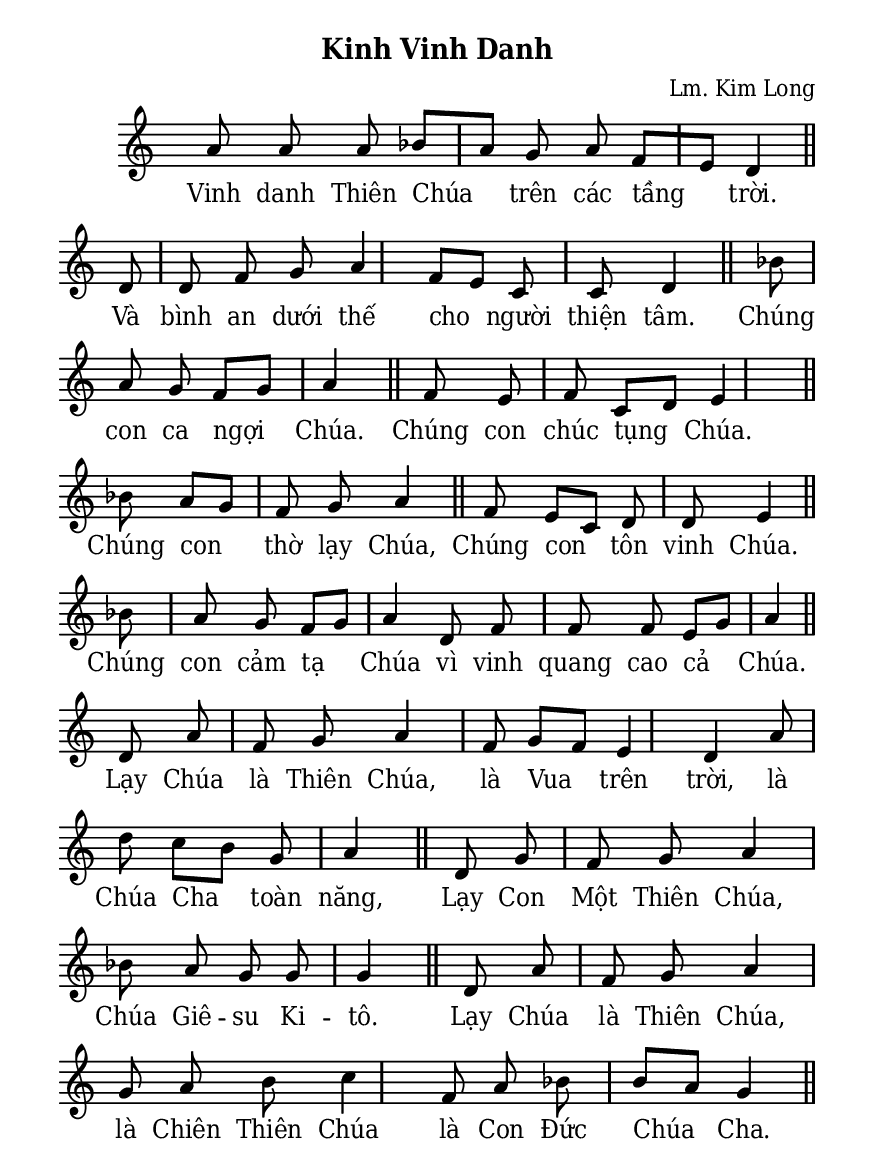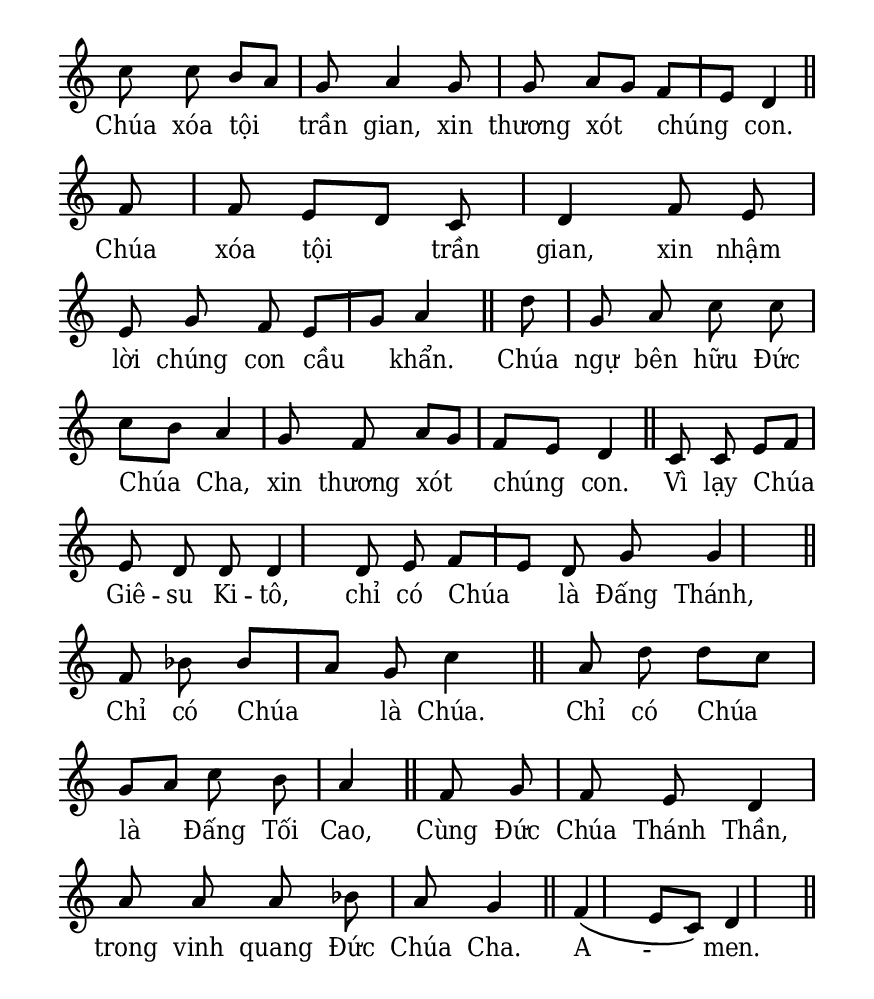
% Cài đặt chung\
\version "2.22.1"
\include "english.ly"
\include "gregorian.ly"

\header {
  subtitle = \markup { \huge \bold "Kinh Vinh Danh" }
  composer = "Lm. Kim Long"
  %arranger = " "
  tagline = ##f
}

% Nhạc phiên khúc
nhacPhienKhucSop = \relative c'' {
  \autoBeamOff
  a8 a a bf [a] g a f [e] d4 \bar "||" \break
  d8 d f g a4 f8 [e] c c d4 \bar "||"
  bf'8 a g f [g] a4 \bar "||"
  f8 e f c [d] e4 \bar "||"
  bf'8 a [g] f g a4 \bar "||"
  f8 e [c] d d e4 \bar "||"
  bf'8 a g f [g] a4 d,8 f f f e [g] a4 \bar "||"
  d,8 a' f g a4 f8 g [f] e4 d a'8 d c [b] g a4 \bar "||"
  d,8 g f g a4 bf8 a g g g4 \bar "||"
  d8 a' f g a4 g8 a b c4 f,8 a bf b [a] g4 \bar "||"
  c8 c b [a] g a4 g8 g a [g] f [e] d4 \bar "||"
  f8 f e [d] c d4 f8 e e g f e [g] a4 \bar "||"
  d8 g, a c c c [b] a4 g8 f a [g] f [e] d4 \bar "||"
  c8 c e [f] e d d d4 d8 e f [e] d g g4 \bar "||"
  f8 bf bf [a] g c4 \bar "||"
  a8 d d [c] g [a] c b a4 \bar "||"
  f8 g f e d4 a'8 a a bf a g4 \bar "||"
  f4 (e8 [c]) d4 \bar "||"
}

% Lời phiên khúc
loiPhienKhucSop = \lyrics {
  Vinh danh Thiên Chúa trên các tầng trời.
  Và bình an dưới thế cho người thiện tâm.
  Chúng con ca ngợi Chúa.
  Chúng con chúc tụng Chúa.
  Chúng con thờ lạy Chúa,
  Chúng con tôn vinh Chúa.
  Chúng con cảm tạ Chúa vì vinh quang cao cả Chúa.
  Lạy Chúa là Thiên Chúa, là Vua trên trời,
  là Chúa Cha toàn năng,
  Lạy Con Một Thiên Chúa, Chúa Giê -- su Ki -- tô.
  Lạy Chúa là Thiên Chúa, là Chiên Thiên Chúa
  là Con Đức Chúa Cha.
  Chúa xóa tội trần gian, xin thương xót chúng con.
  Chúa xóa tội trần gian, xin nhậm lời chúng con cầu khẩn.
  Chúa ngự bên hữu Đức Chúa Cha, xin thương xót chúng con.
  Vì lạy Chúa Giê -- su Ki -- tô, chỉ có Chúa là Đấng Thánh,
  Chỉ có Chúa là Chúa. Chỉ có Chúa là Đấng Tối Cao,
  Cùng Đức Chúa Thánh Thần, trong vinh quang Đức Chúa Cha.
  A -- men.
}

% Dàn trang
\paper {
  #(set-paper-size "a5")
  top-margin = 10\mm
  bottom-margin = 10\mm
  left-margin = 10\mm
  right-margin = 10\mm
  #(define fonts
	 (make-pango-font-tree "Deja Vu Serif Condensed"
	 		       "Deja Vu Serif Condensed"
			       "Deja Vu Serif Condensed"
			       (/ 20 20)))
  print-page-number = ##f
  %system-system-spacing = #'((basic-distance . 0.1) (padding . 1))
}

TongNhip = {
  \key c \major \time 2/4
  \set Timing.beamExceptions = #'()
  \set Timing.baseMoment = #(ly:make-moment 1/4)
}

\score {
  \new ChoirStaff <<
    \new Staff <<
      \new Voice = "beSop" {
        \clef treble \TongNhip \nhacPhienKhucSop
      }
      \new Lyrics \lyricsto beSop \loiPhienKhucSop
    >>
  >>
  \layout {
    \override Staff.TimeSignature.transparent = ##t
    \override Lyrics.LyricSpace.minimum-distance = #1.5
    \override LyricHyphen.minimum-distance = #2
    \override Score.BarNumber.break-visibility = ##(#f #f #f)
    \override Score.SpacingSpanner.uniform-stretching = ##t
    \override Score.SpacingSpanner.packed-spacing = ##f
    \set Score.defaultBarType = ""
    %\set Score.barAlways = ##t
    ragged-last = ##f
    indent = #10
  } 
}
